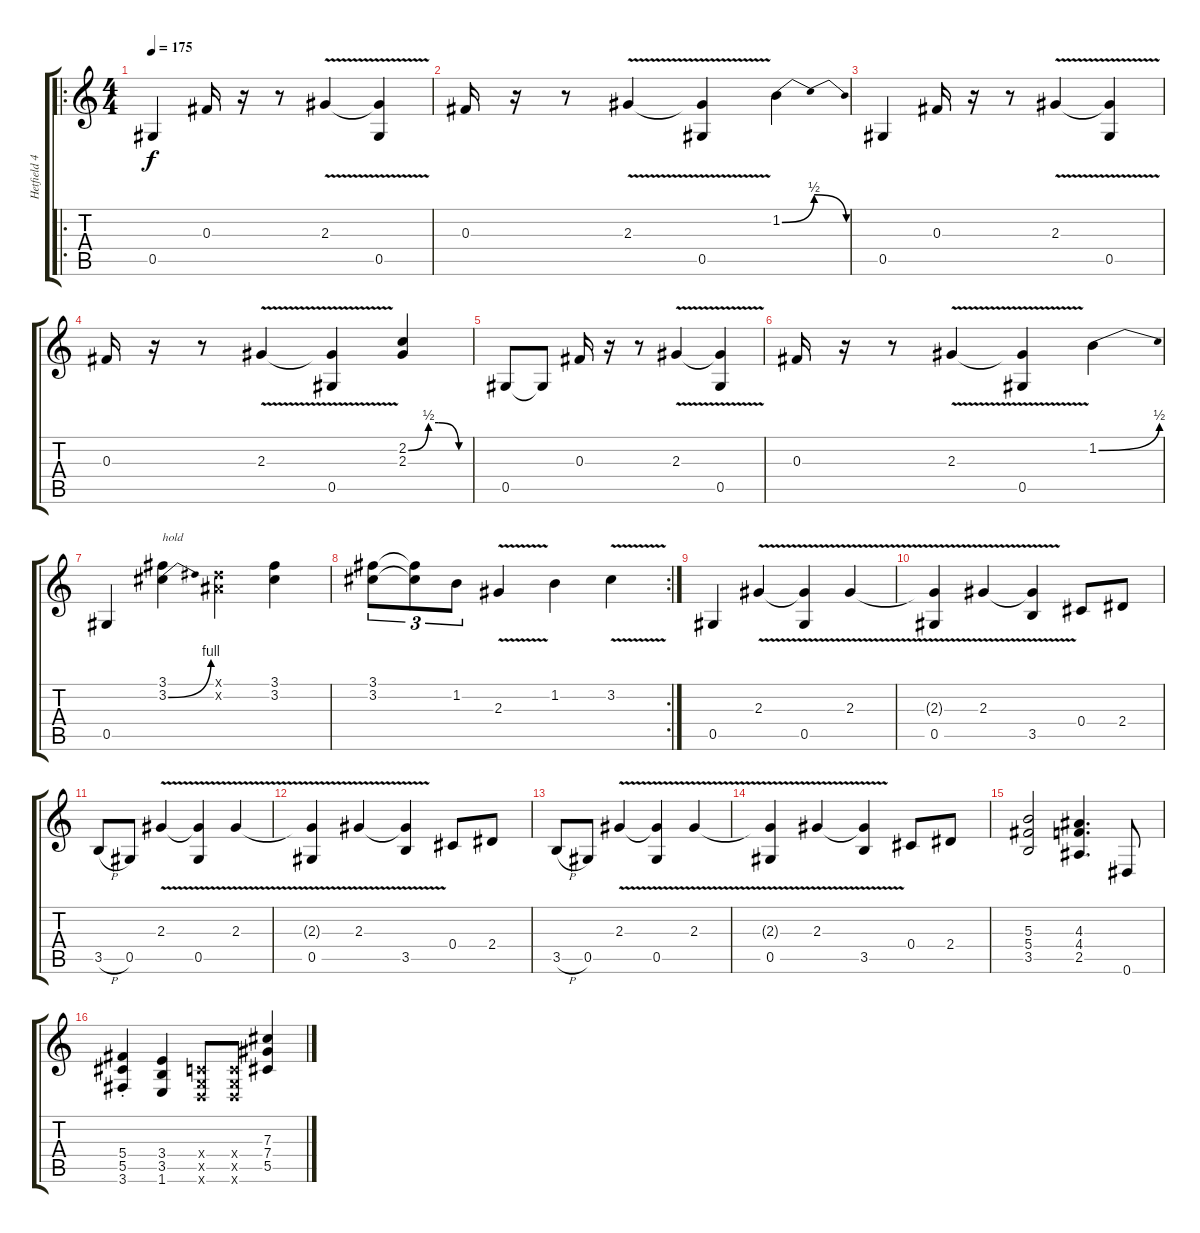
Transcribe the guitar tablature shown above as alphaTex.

\track ("Hetfield 4" "Hetfield 4") {instrument overdrivenguitar}
\staff {score tabs}
\tuning (Eb4 Bb3 Gb3 Db3 Ab2 Eb2) {hide}
\ro
\ts (4 4)
\tempo 175
\clef g2
\ks c
0.5.4{dy f} 0.3.16 r.16 r.8 2.3{v}.4 (2.3{t} 0.5).4 |
0.3.16 r.16 r.8 2.3{v}.4 (2.3{t} 0.5).4 1.2{be (bendrelease 0 0 30 2 45 2 60 0)}.4 |
0.5.4 0.3.16 r.16 r.8 2.3{v}.4 (2.3{t} 0.5).4 |
0.3.16 r.16 r.8 2.3{v}.4 (2.3{t} 0.5).4 (2.2{be (custom 0 0 20 2 30 2 50 0 60 0)} 2.3).4 |
0.5.8 0.5{t}.8 0.3.16 r.16 r.8 2.3{v}.4 (2.3{t} 0.5).4 |
0.3.16 r.16 r.8 2.3{v}.4 (2.3{t} 0.5).4 1.2{be (bend 0 0 60 2)}.4 |
0.5.4 (3.1 3.2{be (bend 0 0 60 4)}).4{txt "hold"} (0.1{x} 0.2{x}).4 (3.1 3.2).4 |
\rc 2
(3.1 3.2).8{tu (3 2)} (3.1{t} 3.2{t}).8{tu (3 2)} 1.2.8{tu (3 2)} 2.3{v}.4 1.2.4 3.2{v}.4 |
0.5.4 2.3{v}.4 (2.3{t} 0.5).4 2.3{v}.4 |
(2.3{t} 0.5).4 2.3{v}.4 (2.3{t} 3.5).4 0.4.8 2.4.8 |
3.5{h}.8 0.5.8 2.3{v}.4 (2.3{t} 0.5).4 2.3{v}.4 |
(2.3{t} 0.5).4 2.3{v}.4 (2.3{t} 3.5).4 0.4.8 2.4.8 |
3.5{h}.8 0.5.8 2.3{v}.4 (2.3{t} 0.5).4 2.3{v}.4 |
(2.3{t} 0.5).4 2.3{v}.4 (2.3{t} 3.5).4 0.4.8 2.4.8 |
(5.3 5.4 3.5).2 (4.3 4.4 2.5).4{d} 0.6.8 |
(5.4{st} 5.5{st} 3.6{st}).4 (3.4 3.5 1.6).4 (-1.4{x} -1.5{x} -1.6{x}).8 (-1.4{x} -1.5{x} -1.6{x}).8 (7.3 7.4 5.5).4
